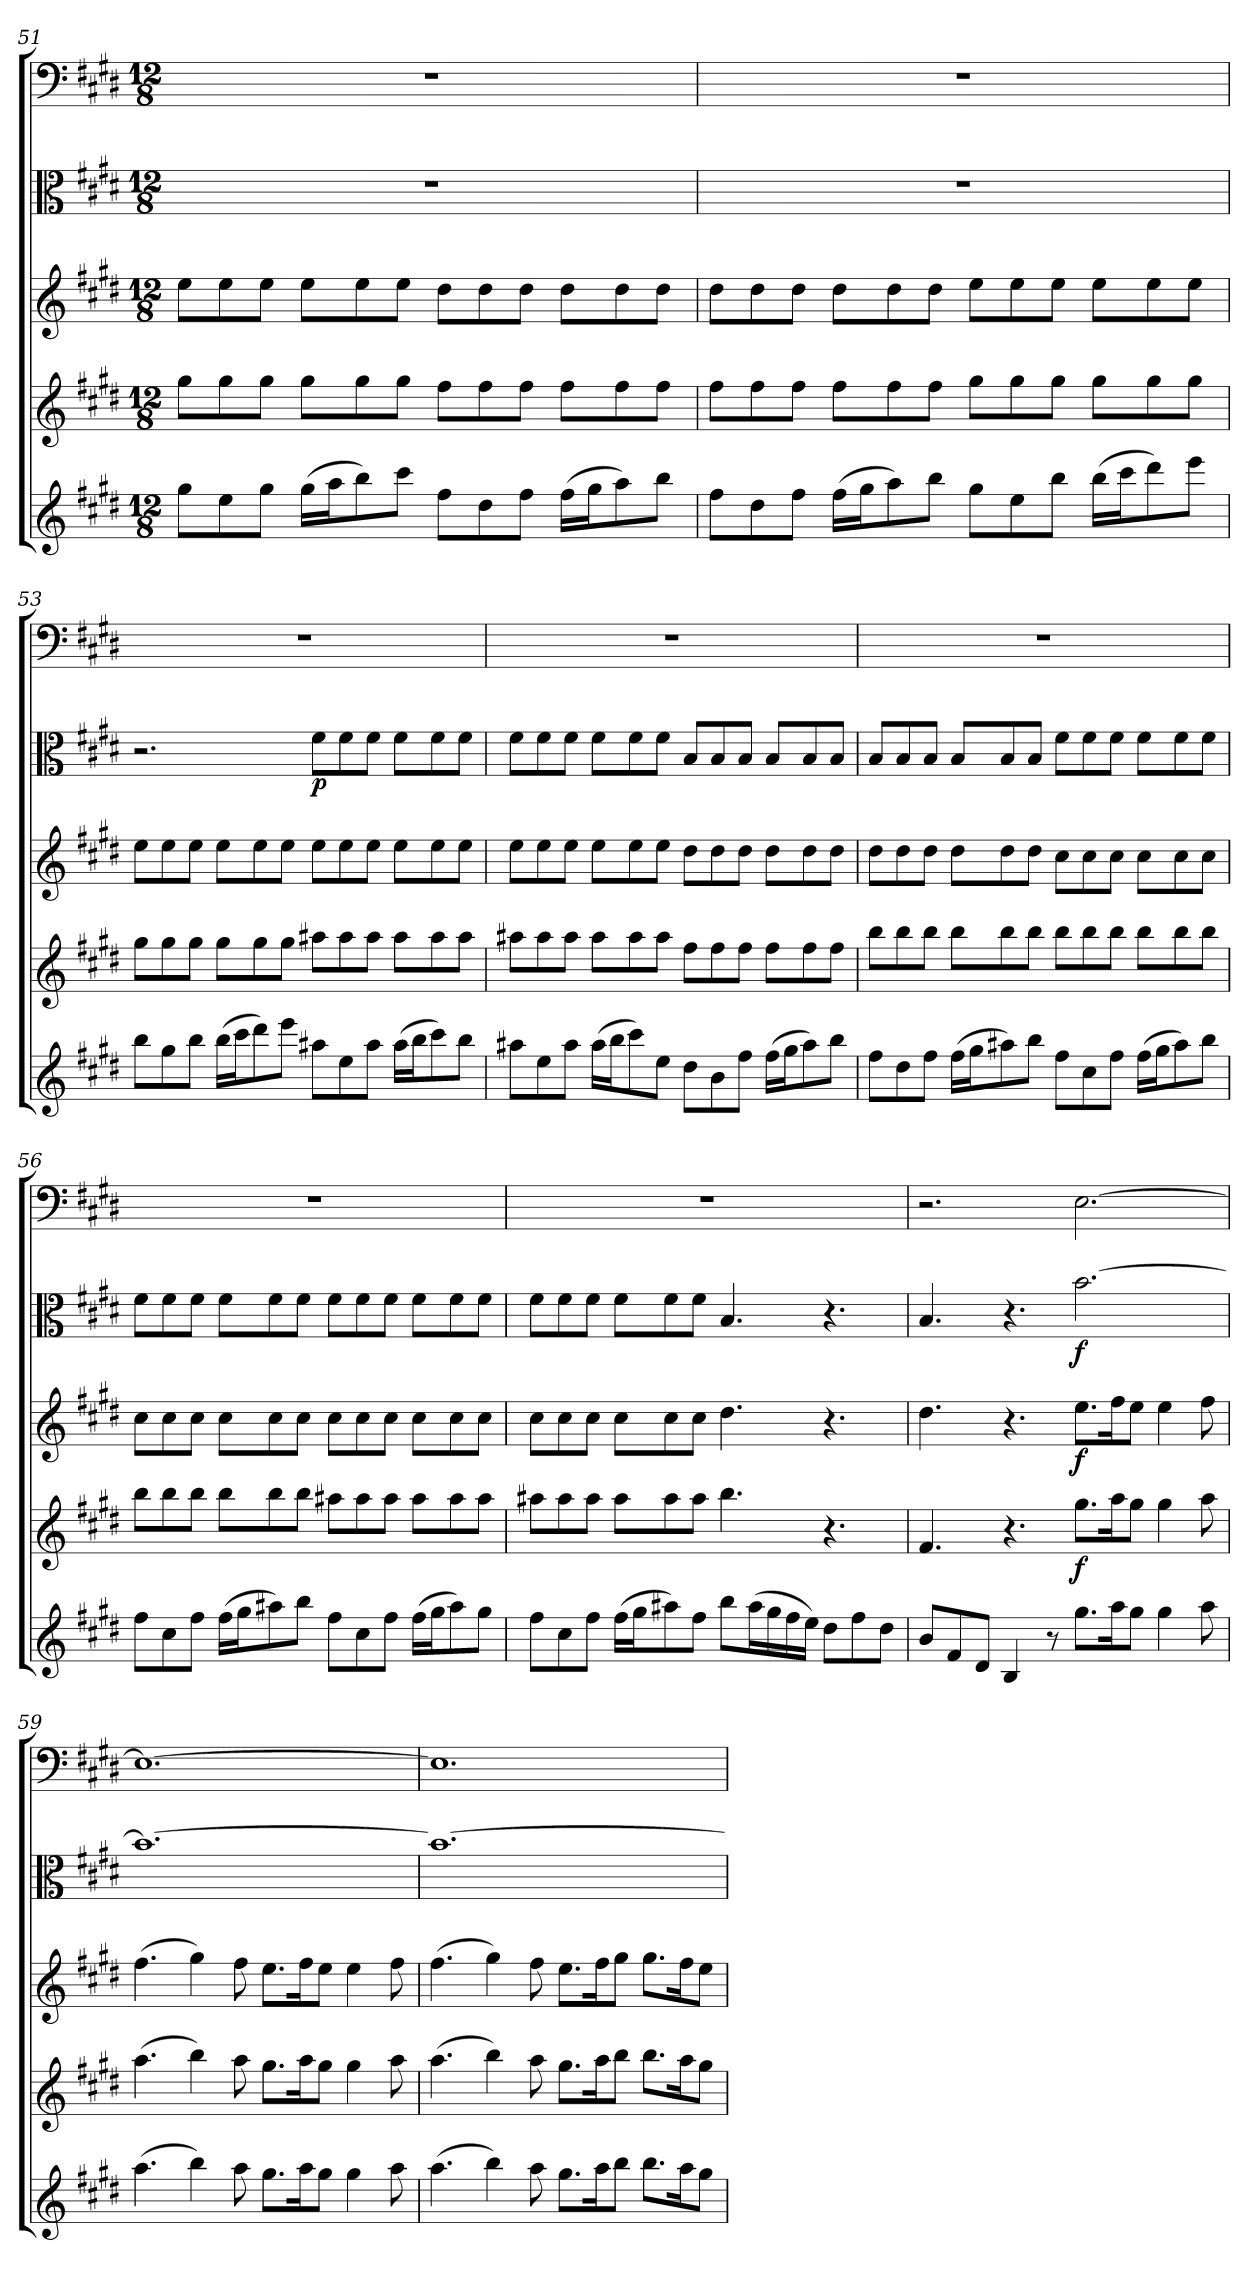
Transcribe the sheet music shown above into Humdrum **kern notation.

**kern	**kern	**dynam	**kern	**dynam	**kern	**dynam	**kern
*part5	*part4	*part4	*part3	*part3	*part2	*part2	*part1
*staff5	*staff4	*staff4	*staff3	*staff3	*staff2	*staff2	*staff1
*clefG2	*clefG2	*	*clefG2	*	*clefC3	*	*clefF4
*k[f#c#g#d#]	*k[f#c#g#d#]	*	*k[f#c#g#d#]	*	*k[f#c#g#d#]	*	*k[f#c#g#d#]
*E:	*E:	*	*E:	*	*E:	*	*E:
*M12/8	*M12/8	*	*M12/8	*	*M12/8	*	*M12/8
=51	=51	=51	=51	=51	=51	=51	=51
8gg#\L	8gg#\L	.	8ee\L	.	1.r	.	1.r
8ee\	8gg#\	.	8ee\	.	.	.	.
8gg#\J	8gg#\J	.	8ee\J	.	.	.	.
(16gg#\LL	8gg#\L	.	8ee\L	.	.	.	.
16aa\J	.	.	.	.	.	.	.
8bb\)	8gg#\	.	8ee\	.	.	.	.
8ccc#\J	8gg#\J	.	8ee\J	.	.	.	.
8ff#\L	8ff#\L	.	8dd#\L	.	.	.	.
8dd#\	8ff#\	.	8dd#\	.	.	.	.
8ff#\J	8ff#\J	.	8dd#\J	.	.	.	.
(16ff#\LL	8ff#\L	.	8dd#\L	.	.	.	.
16gg#\J	.	.	.	.	.	.	.
8aa\)	8ff#\	.	8dd#\	.	.	.	.
8bb\J	8ff#\J	.	8dd#\J	.	.	.	.
=52	=52	=52	=52	=52	=52	=52	=52
8ff#\L	8ff#\L	.	8dd#\L	.	1.r	.	1.r
8dd#\	8ff#\	.	8dd#\	.	.	.	.
8ff#\J	8ff#\J	.	8dd#\J	.	.	.	.
(16ff#\LL	8ff#\L	.	8dd#\L	.	.	.	.
16gg#\J	.	.	.	.	.	.	.
8aa\)	8ff#\	.	8dd#\	.	.	.	.
8bb\J	8ff#\J	.	8dd#\J	.	.	.	.
8gg#\L	8gg#\L	.	8ee\L	.	.	.	.
8ee\	8gg#\	.	8ee\	.	.	.	.
8bb\J	8gg#\J	.	8ee\J	.	.	.	.
(16bb\LL	8gg#\L	.	8ee\L	.	.	.	.
16ccc#\J	.	.	.	.	.	.	.
8ddd#\)	8gg#\	.	8ee\	.	.	.	.
8eee\J	8gg#\J	.	8ee\J	.	.	.	.
=53	=53	=53	=53	=53	=53	=53	=53
8bb\L	8gg#\L	.	8ee\L	.	2.r	.	1.r
8gg#\	8gg#\	.	8ee\	.	.	.	.
8bb\J	8gg#\J	.	8ee\J	.	.	.	.
(16bb\LL	8gg#\L	.	8ee\L	.	.	.	.
16ccc#\J	.	.	.	.	.	.	.
8ddd#\)	8gg#\	.	8ee\	.	.	.	.
8eee\J	8gg#\J	.	8ee\J	.	.	.	.
8aa#X\L	8aa#X\L	.	8ee\L	.	8f#\L	p	.
8ee\	8aa#\	.	8ee\	.	8f#\	.	.
8aa#\J	8aa#\J	.	8ee\J	.	8f#\J	.	.
(16aa#\LL	8aa#\L	.	8ee\L	.	8f#\L	.	.
16bb\J	.	.	.	.	.	.	.
8ccc#\)	8aa#\	.	8ee\	.	8f#\	.	.
8bb\J	8aa#\J	.	8ee\J	.	8f#\J	.	.
=54	=54	=54	=54	=54	=54	=54	=54
8aa#X\L	8aa#X\L	.	8ee\L	.	8f#\L	.	1.r
8ee\	8aa#\	.	8ee\	.	8f#\	.	.
8aa#\J	8aa#\J	.	8ee\J	.	8f#\J	.	.
(16aa#\LL	8aa#\L	.	8ee\L	.	8f#\L	.	.
16bb\J	.	.	.	.	.	.	.
8ccc#\)	8aa#\	.	8ee\	.	8f#\	.	.
8ee\J	8aa#\J	.	8ee\J	.	8f#\J	.	.
8dd#\L	8ff#\L	.	8dd#\L	.	8B/L	.	.
8b\	8ff#\	.	8dd#\	.	8B/	.	.
8ff#\J	8ff#\J	.	8dd#\J	.	8B/J	.	.
(16ff#\LL	8ff#\L	.	8dd#\L	.	8B/L	.	.
16gg#\J	.	.	.	.	.	.	.
8aa#\)	8ff#\	.	8dd#\	.	8B/	.	.
8bb\J	8ff#\J	.	8dd#\J	.	8B/J	.	.
=55	=55	=55	=55	=55	=55	=55	=55
8ff#\L	8bb\L	.	8dd#\L	.	8B/L	.	1.r
8dd#\	8bb\	.	8dd#\	.	8B/	.	.
8ff#\J	8bb\J	.	8dd#\J	.	8B/J	.	.
(16ff#\LL	8bb\L	.	8dd#\L	.	8B/L	.	.
16gg#\J	.	.	.	.	.	.	.
8aa#X\)	8bb\	.	8dd#\	.	8B/	.	.
8bb\J	8bb\J	.	8dd#\J	.	8B/J	.	.
8ff#\L	8bb\L	.	8cc#\L	.	8f#\L	.	.
8cc#\	8bb\	.	8cc#\	.	8f#\	.	.
8ff#\J	8bb\J	.	8cc#\J	.	8f#\J	.	.
(16ff#\LL	8bb\L	.	8cc#\L	.	8f#\L	.	.
16gg#\J	.	.	.	.	.	.	.
8aa#\)	8bb\	.	8cc#\	.	8f#\	.	.
8bb\J	8bb\J	.	8cc#\J	.	8f#\J	.	.
=56	=56	=56	=56	=56	=56	=56	=56
8ff#\L	8bb\L	.	8cc#\L	.	8f#\L	.	1.r
8cc#\	8bb\	.	8cc#\	.	8f#\	.	.
8ff#\J	8bb\J	.	8cc#\J	.	8f#\J	.	.
(16ff#\LL	8bb\L	.	8cc#\L	.	8f#\L	.	.
16gg#\J	.	.	.	.	.	.	.
8aa#X\)	8bb\	.	8cc#\	.	8f#\	.	.
8bb\J	8bb\J	.	8cc#\J	.	8f#\J	.	.
8ff#\L	8aa#X\L	.	8cc#\L	.	8f#\L	.	.
8cc#\	8aa#\	.	8cc#\	.	8f#\	.	.
8ff#\J	8aa#\J	.	8cc#\J	.	8f#\J	.	.
(16ff#\LL	8aa#\L	.	8cc#\L	.	8f#\L	.	.
16gg#\J	.	.	.	.	.	.	.
8aa#\)	8aa#\	.	8cc#\	.	8f#\	.	.
8gg#\J	8aa#\J	.	8cc#\J	.	8f#\J	.	.
=57	=57	=57	=57	=57	=57	=57	=57
8ff#\L	8aa#X\L	.	8cc#\L	.	8f#\L	.	1.r
8cc#\	8aa#\	.	8cc#\	.	8f#\	.	.
8ff#\J	8aa#\J	.	8cc#\J	.	8f#\J	.	.
(16ff#\LL	8aa#\L	.	8cc#\L	.	8f#\L	.	.
16gg#\J	.	.	.	.	.	.	.
8aa#X\)	8aa#\	.	8cc#\	.	8f#\	.	.
8ff#\J	8aa#\J	.	8cc#\J	.	8f#\J	.	.
8bb\L	4.bb\	.	4.dd#\	.	4.B/	.	.
(16aa#\L	.	.	.	.	.	.	.
16gg#\	.	.	.	.	.	.	.
16ff#\	.	.	.	.	.	.	.
16ee\JJ)	.	.	.	.	.	.	.
8dd#\L	4.r	.	4.r	.	4.r	.	.
8ff#\	.	.	.	.	.	.	.
8dd#\J	.	.	.	.	.	.	.
=58	=58	=58	=58	=58	=58	=58	=58
8b/L	4.f#/	.	4.dd#\	.	4.B/	.	2.r
8f#/	.	.	.	.	.	.	.
8d#/J	.	.	.	.	.	.	.
4B/	4.r	.	4.r	.	4.r	.	.
8r	.	.	.	.	.	.	.
8.gg#\L	8.gg#\L	f	8.ee\L	f	[2.b\	f	[2.E\
16aa\K	16aa\K	.	16ff#\K	.	.	.	.
8gg#\J	8gg#\J	.	8ee\J	.	.	.	.
4gg#\	4gg#\	.	4ee\	.	.	.	.
8aa\	8aa\	.	8ff#\	.	.	.	.
=59	=59	=59	=59	=59	=59	=59	=59
(4.aa\	(4.aa\	.	(4.ff#\	.	1.b\_	.	1.E\_
4bb\)	4bb\)	.	4gg#\)	.	.	.	.
8aa\	8aa\	.	8ff#\	.	.	.	.
8.gg#\L	8.gg#\L	.	8.ee\L	.	.	.	.
16aa\K	16aa\K	.	16ff#\K	.	.	.	.
8gg#\J	8gg#\J	.	8ee\J	.	.	.	.
4gg#\	4gg#\	.	4ee\	.	.	.	.
8aa\	8aa\	.	8ff#\	.	.	.	.
=60	=60	=60	=60	=60	=60	=60	=60
(4.aa\	(4.aa\	.	(4.ff#\	.	1.b\_	.	1.E\]
4bb\)	4bb\)	.	4gg#\)	.	.	.	.
8aa\	8aa\	.	8ff#\	.	.	.	.
8.gg#\L	8.gg#\L	.	8.ee\L	.	.	.	.
16aa\K	16aa\K	.	16ff#\K	.	.	.	.
8bb\J	8bb\J	.	8gg#\J	.	.	.	.
8.bb\L	8.bb\L	.	8.gg#\L	.	.	.	.
16aa\K	16aa\K	.	16ff#\K	.	.	.	.
8gg#\J	8gg#\J	.	8ee\J	.	.	.	.
=	=	=	=	=	=	=	=
*-	*-	*-	*-	*-	*-	*-	*-
